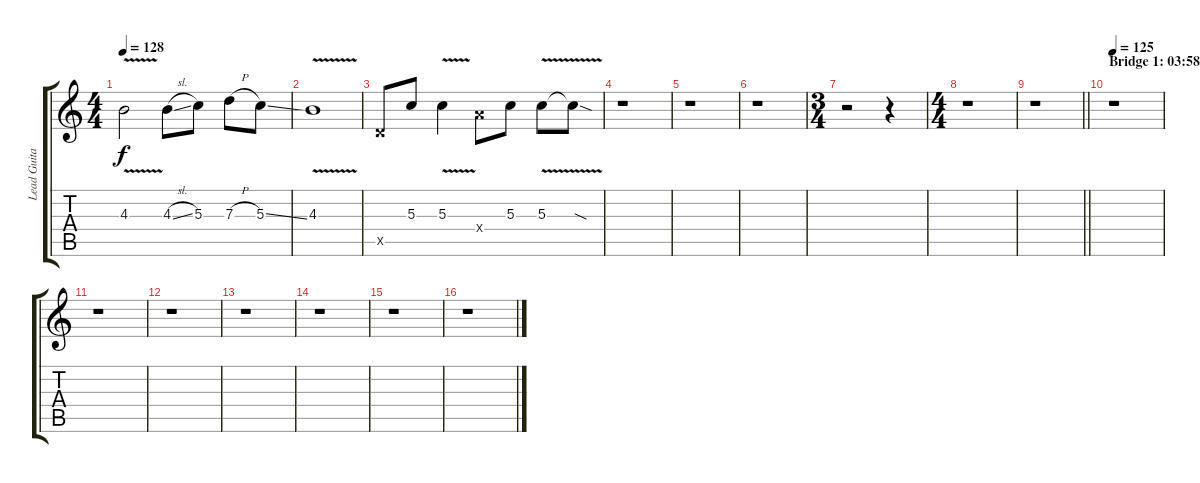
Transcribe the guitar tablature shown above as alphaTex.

\track ("Lead Guitar (Distortion)" "Lead Guita") {instrument overdrivenguitar}
\staff {score tabs}
\tuning (E4 B3 G3 D3 A2 E2) {hide}
\ts (4 4)
\tempo 128
\clef g2
\ks c
4.3{v}.2{dy f} 4.3{sl}.8 5.3.8 7.3{h}.8 5.3{ss}.8 |
4.3{v}.1 |
5.5{x}.8 5.3.8 5.3{v}.4 7.4{x}.8 5.3.8 5.3{v}.8 5.3{sod t}.8 |
r.1 |
r.1 |
r.1 |
\ts (3 4)
r.2 r.4 |
\ts (4 4)
r.1 |
\barLineRight lightlight
r.1 |
\section ("" "Bridge 1: 03:58")
\tempo 125
r.1 |
r.1 |
r.1 |
r.1 |
r.1 |
r.1 |
r.1
